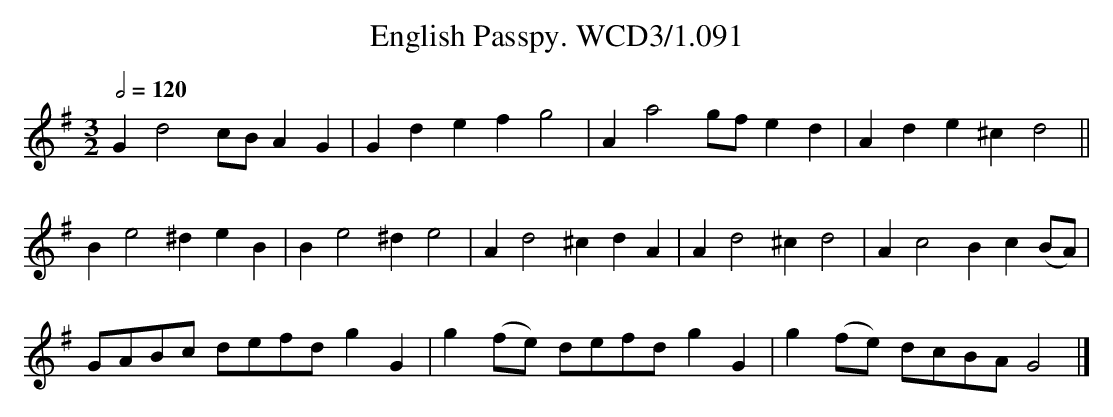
X:1
T:English Passpy. WCD3/1.091
M:3/2
L:1/4
Q:1/2=120
K:G
Gd2 c/B/AG|Gde fg2|A a2 g/f/ed|Ade ^cd2||
B e2 ^deB|B e2 ^de2|A d2 ^cdA|A d2 ^cd2|A c2 Bc(B/A/)|
L:1/8
GABc defd g2G2|g2(fe) defd g2G2|g2(fe) dcBA G4|]
